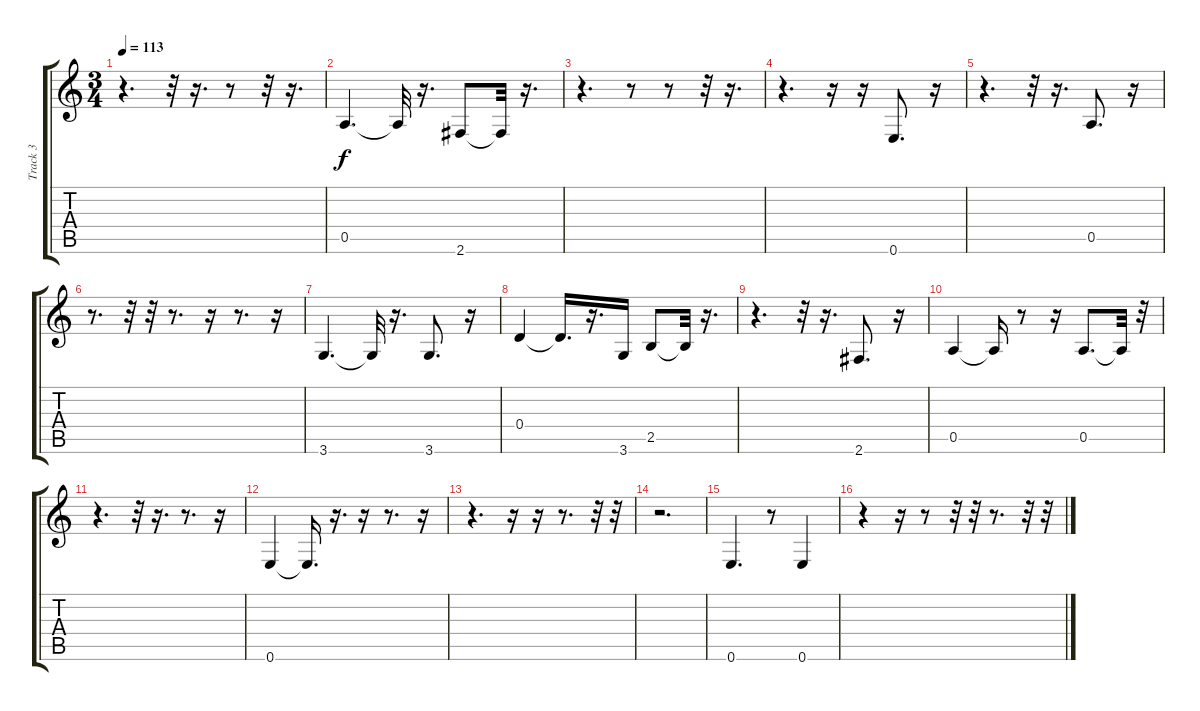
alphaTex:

\track ("Track 3" "Track 3") {instrument electricbasspick}
\staff {score tabs}
\tuning (E4 B3 G3 D3 A2 E2) {hide}
\ts (3 4)
\tempo 113
\clef g2
\ks c
r.4{d dy f} r.32 r.16{d} r.8 r.32 r.16{d} |
0.5.4{d} 0.5{t}.32 r.16{d} 2.6.8 2.6{t}.32 r.16{d} |
r.4{d} r.8 r.8 r.32 r.16{d} |
r.4{d} r.16 r.16 0.6.8{d} r.16 |
r.4{d} r.32 r.16{d} 0.5.8{d} r.16 |
r.8{d} r.32 r.32 r.8{d} r.16 r.8{d} r.16 |
3.6.4{d} 3.6{t}.32 r.16{d} 3.6.8{d} r.16 |
0.4.4 0.4{t}.16{d} r.16{d} 3.6.16 2.5.8 2.5{t}.32 r.16{d} |
r.4{d} r.32 r.16{d} 2.6.8{d} r.16 |
0.5.4 0.5{t}.16 r.8 r.16 0.5.8{d} 0.5{t}.32 r.32 |
r.4{d} r.32 r.16{d} r.8{d} r.16 |
0.6.4 0.6{t}.16{d} r.16{d} r.16 r.8{d} r.16 |
r.4{d} r.16 r.16 r.8{d} r.32 r.32 |
r.2{d} |
0.6.4{d} r.8 0.6.4 |
r.4 r.16 r.8 r.32 r.32 r.8{d} r.32 r.32
